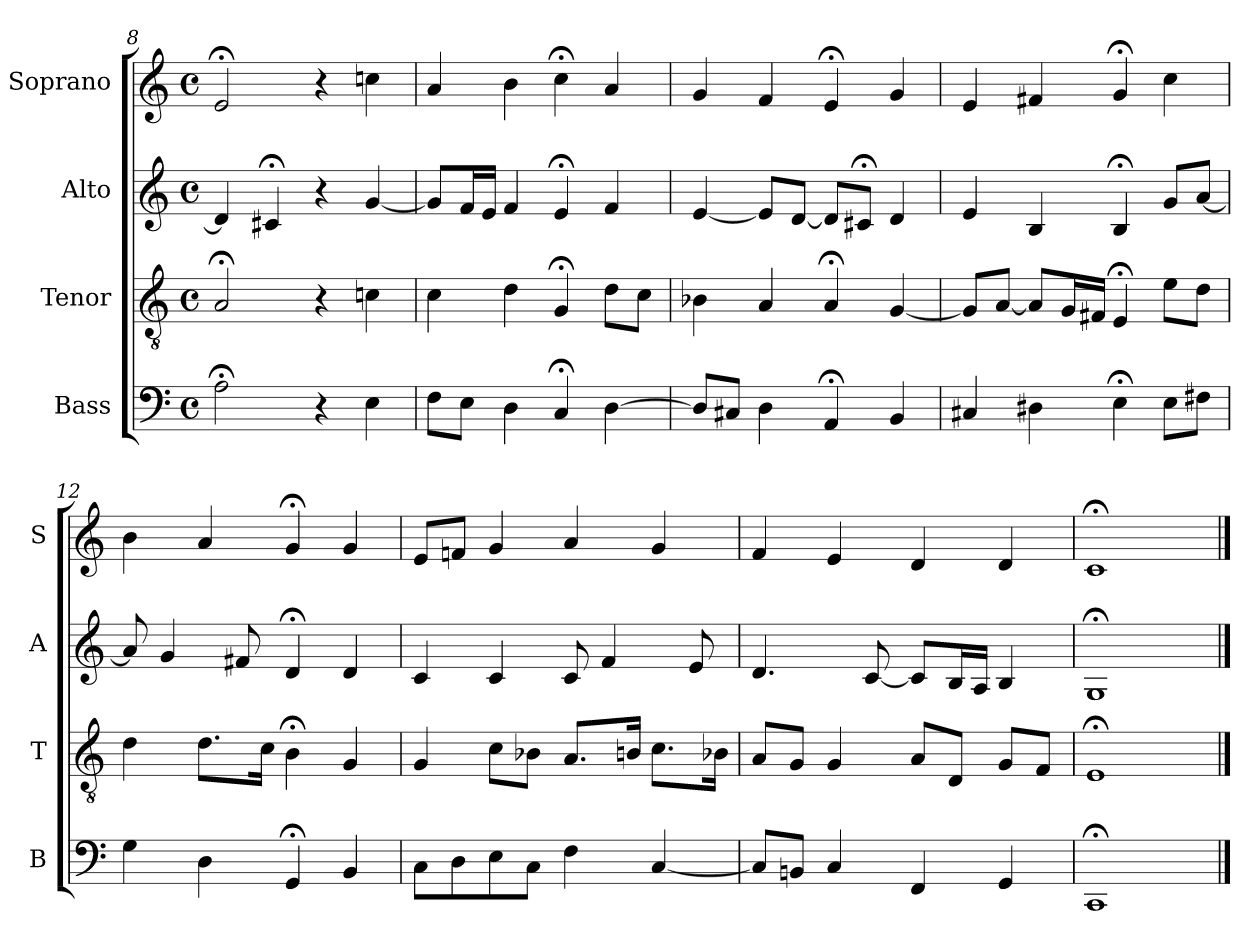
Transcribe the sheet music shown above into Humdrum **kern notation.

**kern	**kern	**kern	**kern
*part4	*part3	*part2	*part1
*staff4	*staff3	*staff2	*staff1
*I"Bass	*I"Tenor	*I"Alto	*I"Soprano
*I'B	*I'T	*I'A	*I'S
*clefF4	*clefGv2	*clefG2	*clefG2
*k[]	*k[]	*k[]	*k[]
*C:	*C:	*C:	*C:
*M4/4	*M4/4	*M4/4	*M4/4
*met(c)	*met(c)	*met(c)	*met(c)
=8	=8	=8	=8
2A;<	2A;<	4d]	2e;<
.	.	4c#X;<	.
4r	4r	4r	4r
4E	4cn	[4g	4ccn
=9	=9	=9	=9
8FL	4c	8gL]	4a
8EJ	.	16fL	.
.	.	16eJJ	.
4D	4d	4f	4b
4C;<	4G;<	4e;<	4cc;<
[4D	8dL	4f	4a
.	8cJ	.	.
=10	=10	=10	=10
8DL]	4B-X	[4e	4g
8C#XJ	.	.	.
4D	4A	8eL]	4f
.	.	[8dJ	.
4AA;<	4A;<	8dL]	4e;<
.	.	8c#X;<J	.
4BB	[4G	4d	4g
=11	=11	=11	=11
4C#X	8GL]	4e	4e
.	[8AJ	.	.
4D#X	8AL]	4B	4f#X
.	16GL	.	.
.	16F#XJJ	.	.
4E;<	4E;<	4B;<	4g;<
8EL	8eL	8gL	4cc
8F#XJ	8dJ	[8aJ	.
=12	=12	=12	=12
4G	4d	8a]	4b
.	.	4g	.
4D	8.dL	.	4a
.	.	8f#X	.
.	16cJk	.	.
4GG;<	4B;<	4d;<	4g;<
4BB	4G	4d	4g
=13	=13	=13	=13
8CL	4G	4c	8eL
8D	.	.	8fnJ
8E	8cL	4c	4g
8CJ	8B-XJ	.	.
4F	8.AL	8c	4a
.	.	4f	.
.	16BnJk	.	.
[4C	8.cL	.	4g
.	.	8e	.
.	16B-XJk	.	.
=14	=14	=14	=14
8CL]	8AL	4.d	4f
8BBnJ	8GJ	.	.
4C	4G	.	4e
.	.	[8c	.
4FF	8AL	8cL]	4d
.	8DJ	16BL	.
.	.	16AJJ	.
4GG	8GL	4B	4d
.	8FJ	.	.
=15	=15	=15	=15
1CC;<	1E;<	1G;<	1c;<
==	==	==	==
*-	*-	*-	*-
